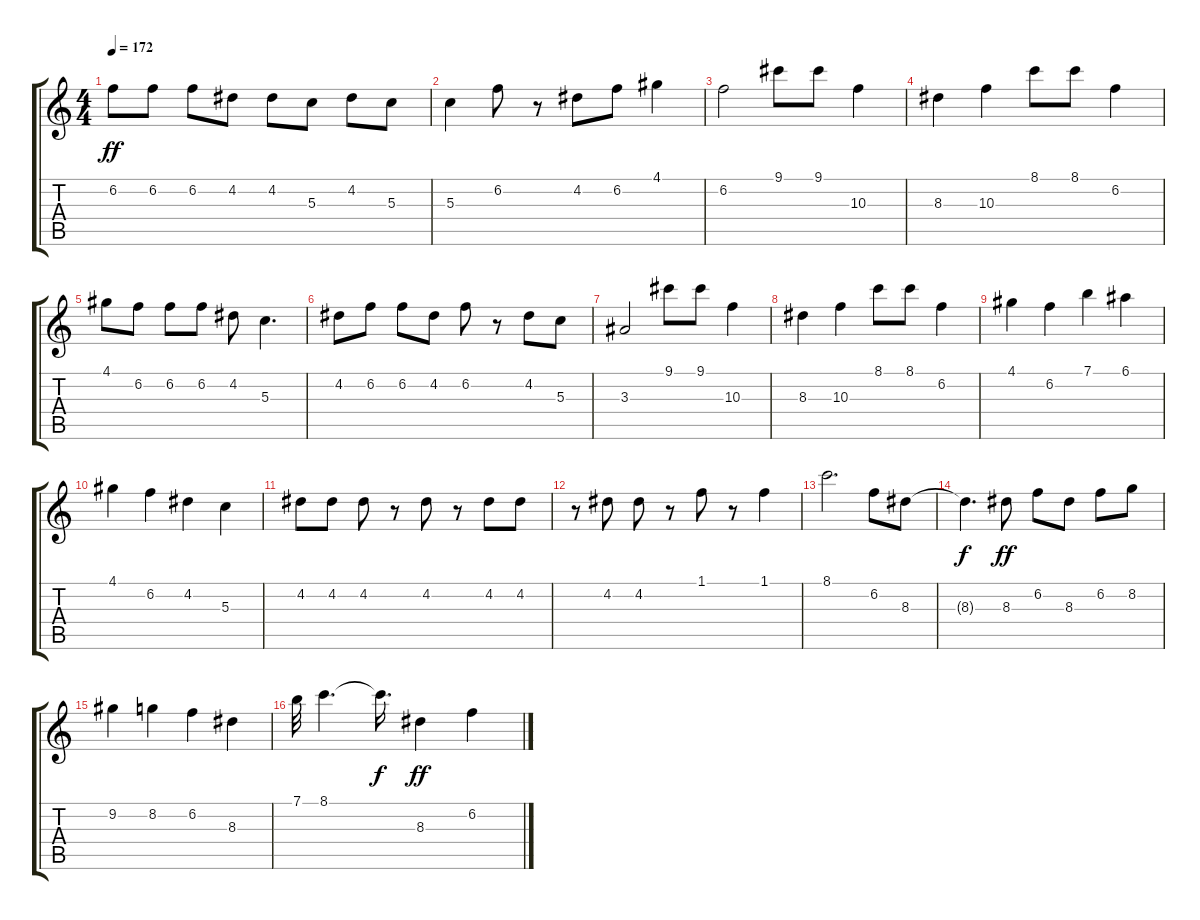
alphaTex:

\track "" {instrument acousticguitarsteel}
\staff {score tabs}
\tuning (E4 B3 G3 D3 A2 E2) {hide}
\ts (4 4)
\tempo 172
\clef g2
\ks c
6.2.8{dy ff} 6.2.8 6.2.8 4.2.8 4.2.8 5.3.8 4.2.8 5.3.8 |
5.3.4 6.2.8 r.8 4.2.8 6.2.8 4.1.4 |
6.2.2 9.1.8 9.1.8 10.3.4 |
8.3.4 10.3.4 8.1.8 8.1.8 6.2.4 |
4.1.8 6.2.8 6.2.8 6.2.8 4.2.8 5.3.4{d} |
4.2.8 6.2.8 6.2.8 4.2.8 6.2.8 r.8 4.2.8 5.3.8 |
3.3.2 9.1.8 9.1.8 10.3.4 |
8.3.4 10.3.4 8.1.8 8.1.8 6.2.4 |
4.1.4 6.2.4 7.1.4 6.1.4 |
4.1.4 6.2.4 4.2.4 5.3.4 |
4.2.8 4.2.8 4.2.8 r.8 4.2.8 r.8 4.2.8 4.2.8 |
r.8 4.2.8 4.2.8 r.8 1.1.8 r.8 1.1.4 |
8.1.2{d} 6.2.8 8.3.8 |
8.3{t}.4{d dy f} 8.3.8{dy ff} 6.2.8 8.3.8 6.2.8 8.2.8 |
9.2.4 8.2.4 6.2.4 8.3.4 |
7.1.32 8.1.4{d} 8.1{t}.16{d dy f} 8.3.4{dy ff} 6.2.4
